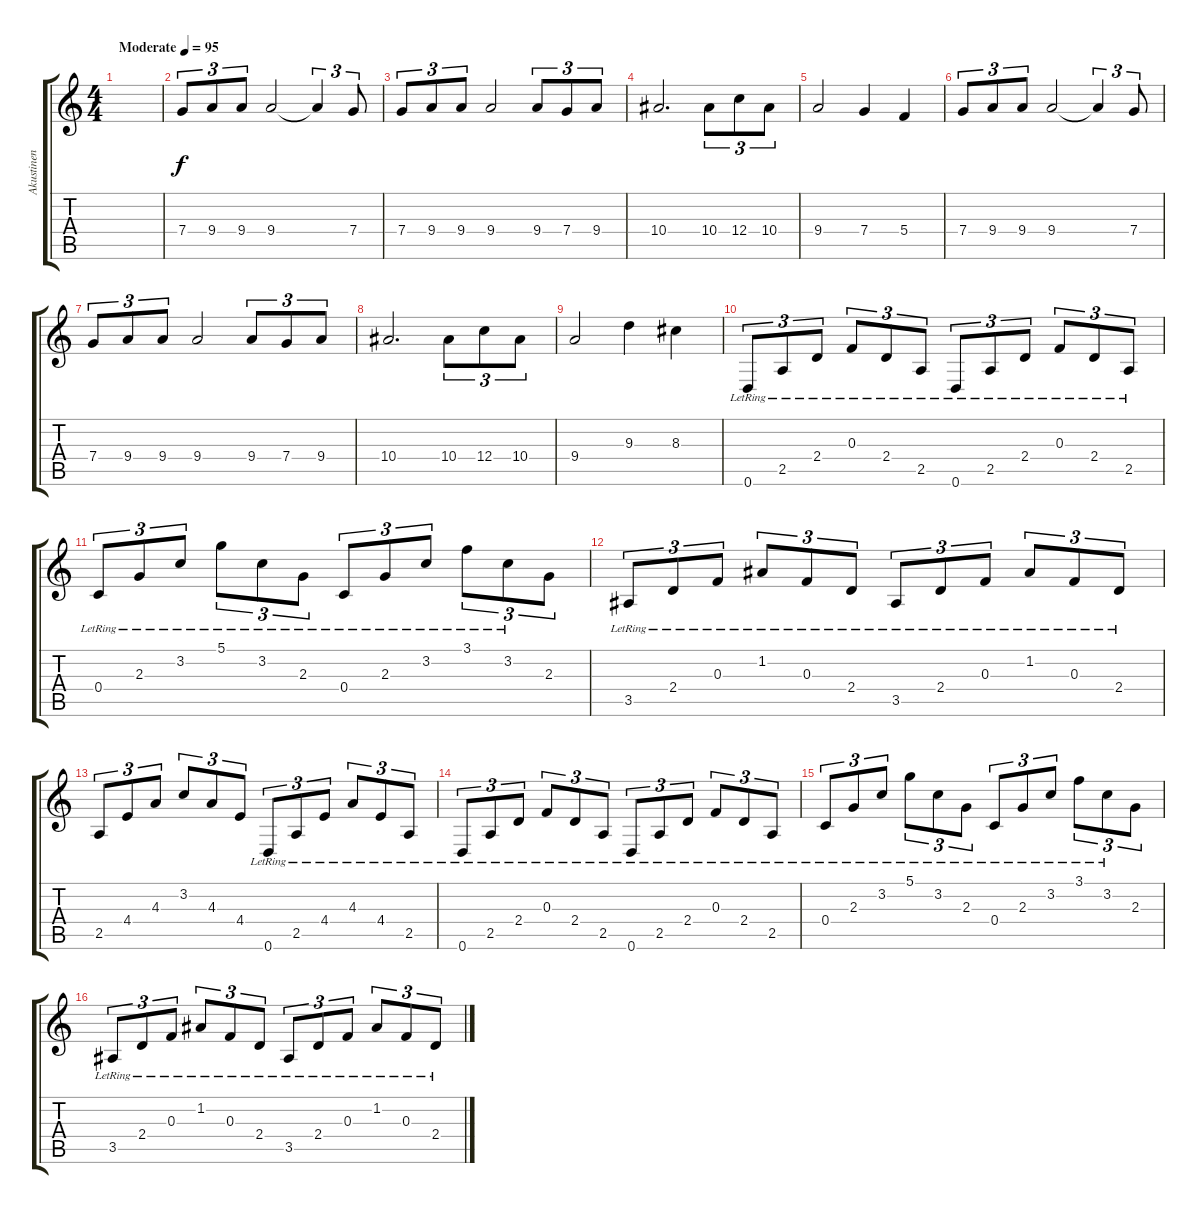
\track ("Akustinen sekä Malinen" "Akustinen ") {instrument acousticguitarsteel}
\staff {score tabs}
\tuning (D4 A3 F3 C3 G2 D2) {hide}
\ts (4 4)
\tempo (95 "Moderate")
\clef g2
\ks c
|
7.4.8{tu (3 2)} 9.4.8{tu (3 2)} 9.4.8{tu (3 2)} 9.4.2 9.4{t}.4{tu (3 2)} 7.4.8{tu (3 2)} |
7.4.8{tu (3 2)} 9.4.8{tu (3 2)} 9.4.8{tu (3 2)} 9.4.2 9.4.8{tu (3 2)} 7.4.8{tu (3 2)} 9.4.8{tu (3 2)} |
10.4.2{d} 10.4.8{tu (3 2)} 12.4.8{tu (3 2)} 10.4.8{tu (3 2)} |
9.4.2 7.4.4 5.4.4 |
7.4.8{tu (3 2)} 9.4.8{tu (3 2)} 9.4.8{tu (3 2)} 9.4.2 9.4{t}.4{tu (3 2)} 7.4.8{tu (3 2)} |
7.4.8{tu (3 2)} 9.4.8{tu (3 2)} 9.4.8{tu (3 2)} 9.4.2 9.4.8{tu (3 2)} 7.4.8{tu (3 2)} 9.4.8{tu (3 2)} |
10.4.2{d} 10.4.8{tu (3 2)} 12.4.8{tu (3 2)} 10.4.8{tu (3 2)} |
9.4.2 9.3.4 8.3.4 |
0.6{lr}.8{tu (3 2) instrument acousticguitarsteel} 2.5{lr}.8{tu (3 2)} 2.4{lr}.8{tu (3 2)} 0.3{lr}.8{tu (3 2)} 2.4{lr}.8{tu (3 2)} 2.5{lr}.8{tu (3 2)} 0.6{lr}.8{tu (3 2)} 2.5{lr}.8{tu (3 2)} 2.4{lr}.8{tu (3 2)} 0.3{lr}.8{tu (3 2)} 2.4{lr}.8{tu (3 2)} 2.5{lr}.8{tu (3 2)} |
0.4{lr}.8{tu (3 2)} 2.3{lr}.8{tu (3 2)} 3.2{lr}.8{tu (3 2)} 5.1{lr}.8{tu (3 2)} 3.2{lr}.8{tu (3 2)} 2.3{lr}.8{tu (3 2)} 0.4{lr}.8{tu (3 2)} 2.3{lr}.8{tu (3 2)} 3.2{lr}.8{tu (3 2)} 3.1{lr}.8{tu (3 2)} 3.2{lr}.8{tu (3 2)} 2.3.8{tu (3 2)} |
3.5{lr}.8{tu (3 2)} 2.4{lr}.8{tu (3 2)} 0.3{lr}.8{tu (3 2)} 1.2{lr}.8{tu (3 2)} 0.3{lr}.8{tu (3 2)} 2.4{lr}.8{tu (3 2)} 3.5{lr}.8{tu (3 2)} 2.4{lr}.8{tu (3 2)} 0.3{lr}.8{tu (3 2)} 1.2{lr}.8{tu (3 2)} 0.3{lr}.8{tu (3 2)} 2.4{lr}.8{tu (3 2)} |
2.5.8{tu (3 2)} 4.4.8{tu (3 2)} 4.3.8{tu (3 2)} 3.2.8{tu (3 2)} 4.3.8{tu (3 2)} 4.4.8{tu (3 2)} 0.6{lr}.8{tu (3 2)} 2.5{lr}.8{tu (3 2)} 4.4{lr}.8{tu (3 2)} 4.3{lr}.8{tu (3 2)} 4.4{lr}.8{tu (3 2)} 2.5{lr}.8{tu (3 2)} |
0.6{lr}.8{tu (3 2) instrument acousticguitarsteel} 2.5{lr}.8{tu (3 2)} 2.4{lr}.8{tu (3 2)} 0.3{lr}.8{tu (3 2)} 2.4{lr}.8{tu (3 2)} 2.5{lr}.8{tu (3 2)} 0.6{lr}.8{tu (3 2)} 2.5{lr}.8{tu (3 2)} 2.4{lr}.8{tu (3 2)} 0.3{lr}.8{tu (3 2)} 2.4{lr}.8{tu (3 2)} 2.5{lr}.8{tu (3 2)} |
0.4{lr}.8{tu (3 2)} 2.3{lr}.8{tu (3 2)} 3.2{lr}.8{tu (3 2)} 5.1{lr}.8{tu (3 2)} 3.2{lr}.8{tu (3 2)} 2.3{lr}.8{tu (3 2)} 0.4{lr}.8{tu (3 2)} 2.3{lr}.8{tu (3 2)} 3.2{lr}.8{tu (3 2)} 3.1{lr}.8{tu (3 2)} 3.2{lr}.8{tu (3 2)} 2.3.8{tu (3 2)} |
3.5{lr}.8{tu (3 2)} 2.4{lr}.8{tu (3 2)} 0.3{lr}.8{tu (3 2)} 1.2{lr}.8{tu (3 2)} 0.3{lr}.8{tu (3 2)} 2.4{lr}.8{tu (3 2)} 3.5{lr}.8{tu (3 2)} 2.4{lr}.8{tu (3 2)} 0.3{lr}.8{tu (3 2)} 1.2{lr}.8{tu (3 2)} 0.3{lr}.8{tu (3 2)} 2.4{lr}.8{tu (3 2)}
